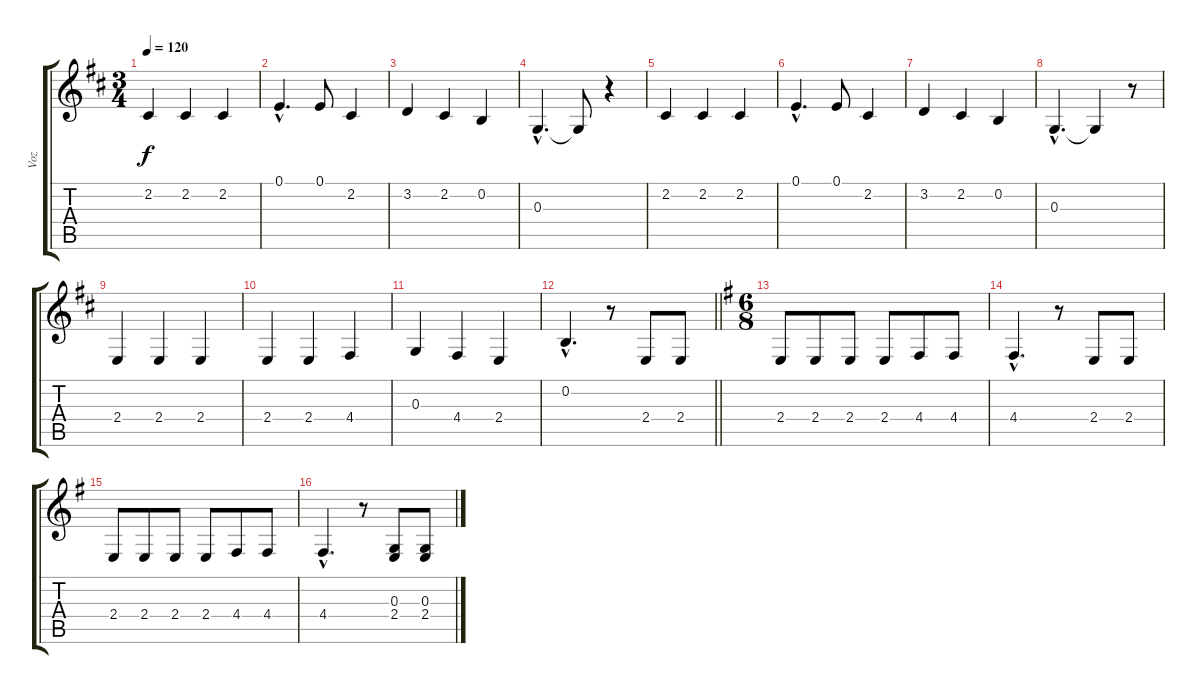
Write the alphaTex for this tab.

\track ("Voz" "Voz") {instrument violin}
\staff {score tabs}
\tuning (E4 B3 G3 D3 A2 E2) {hide}
\ts (3 4)
\tempo 120
\clef g2
\ks d
2.2.4{dy f} 2.2.4 2.2.4 |
0.1{hac}.4{d} 0.1.8 2.2.4 |
3.2.4 2.2.4 0.2.4 |
0.3{hac}.4{d} 0.3{t}.8 r.4 |
2.2.4 2.2.4 2.2.4 |
0.1{hac}.4{d} 0.1.8 2.2.4 |
3.2.4 2.2.4 0.2.4 |
0.3{hac}.4{d} 0.3{t}.4 r.8 |
2.4.4 2.4.4 2.4.4 |
2.4.4 2.4.4 4.4.4 |
0.3.4 4.4.4 2.4.4 |
\barLineRight lightlight
0.2{hac}.4{d} r.8 2.4.8 2.4.8 |
\ts (6 8)
\ks g
2.4.8 2.4.8 2.4.8 2.4.8 4.4.8 4.4.8 |
4.4{hac}.4{d} r.8 2.4.8 2.4.8 |
2.4.8 2.4.8 2.4.8 2.4.8 4.4.8 4.4.8 |
4.4{hac}.4{d} r.8 (0.3 2.4).8 (0.3 2.4).8
